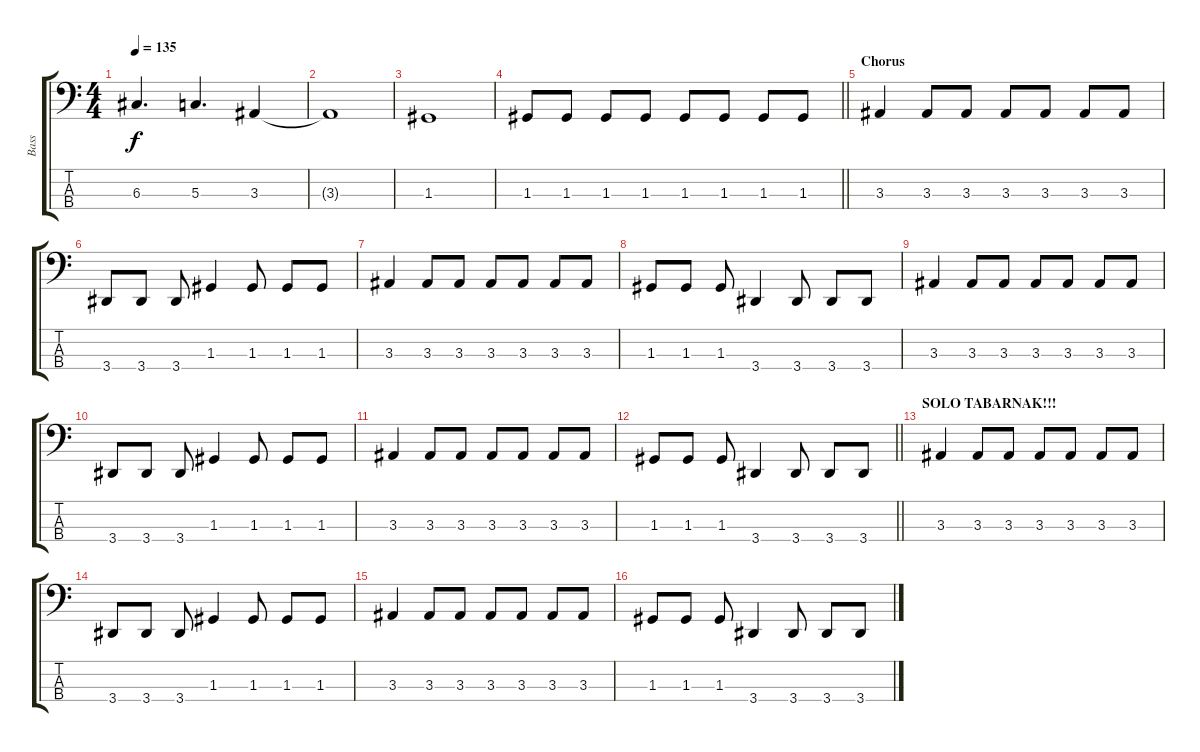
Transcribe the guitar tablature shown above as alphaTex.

\track ("Bass" "Bass") {instrument electricbassfinger}
\staff {score tabs}
\tuning (F2 C2 G1 C1) {hide}
\ts (4 4)
\tempo 135
\clef f4
\ks c
6.3.4{d dy f} 5.3.4{d} 3.3.4 |
3.3{t}.1 |
1.3.1 |
\barLineRight lightlight
1.3.8 1.3.8 1.3.8 1.3.8 1.3.8 1.3.8 1.3.8 1.3.8 |
\section ("" "Chorus")
3.3.4 3.3.8 3.3.8 3.3.8 3.3.8 3.3.8 3.3.8 |
3.4.8 3.4.8 3.4.8 1.3.4 1.3.8 1.3.8 1.3.8 |
3.3.4 3.3.8 3.3.8 3.3.8 3.3.8 3.3.8 3.3.8 |
1.3.8 1.3.8 1.3.8 3.4.4 3.4.8 3.4.8 3.4.8 |
3.3.4 3.3.8 3.3.8 3.3.8 3.3.8 3.3.8 3.3.8 |
3.4.8 3.4.8 3.4.8 1.3.4 1.3.8 1.3.8 1.3.8 |
3.3.4 3.3.8 3.3.8 3.3.8 3.3.8 3.3.8 3.3.8 |
\barLineRight lightlight
1.3.8 1.3.8 1.3.8 3.4.4 3.4.8 3.4.8 3.4.8 |
\section ("" "SOLO TABARNAK!!!")
3.3.4 3.3.8 3.3.8 3.3.8 3.3.8 3.3.8 3.3.8 |
3.4.8 3.4.8 3.4.8 1.3.4 1.3.8 1.3.8 1.3.8 |
3.3.4 3.3.8 3.3.8 3.3.8 3.3.8 3.3.8 3.3.8 |
1.3.8 1.3.8 1.3.8 3.4.4 3.4.8 3.4.8 3.4.8
